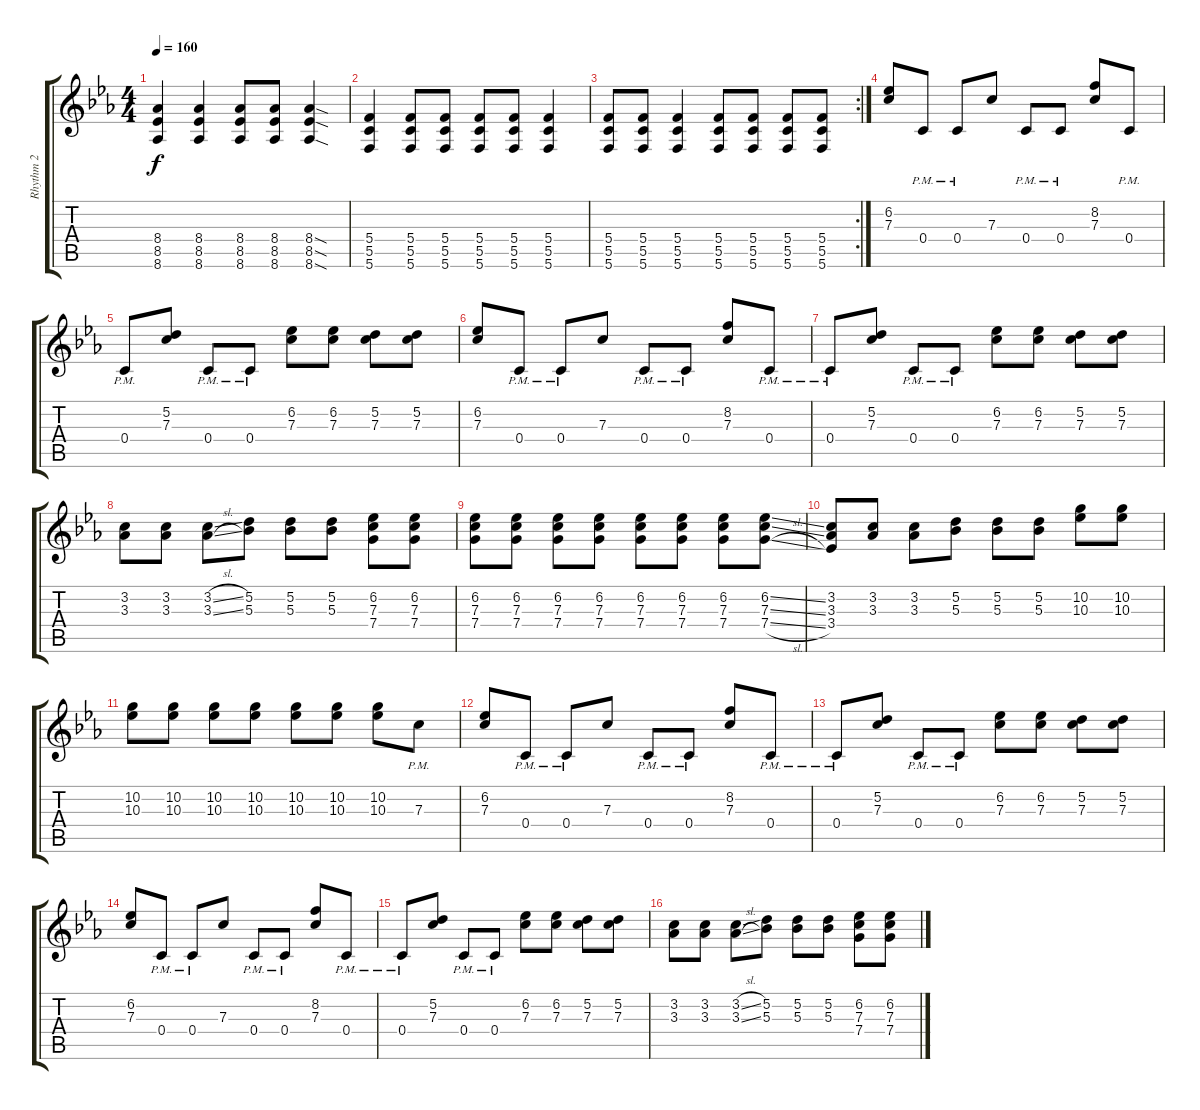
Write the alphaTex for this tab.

\track ("Rhythm 2" "Rhythm 2") {instrument distortionguitar}
\staff {score tabs}
\tuning (D4 A3 F3 C3 G2 C2) {hide}
\ts (4 4)
\tempo 160
\clef g2
\ks eb
(8.4{t} 8.5{t} 8.6{t}).4{dy f} (8.4 8.5 8.6).4 (8.4 8.5 8.6).8 (8.4 8.5 8.6).8 (8.4{sod} 8.5{sod} 8.6{sod}).4 |
(5.4 5.5 5.6).4 (5.4 5.5 5.6).8 (5.4 5.5 5.6).8 (5.4 5.5 5.6).8 (5.4 5.5 5.6).8 (5.4 5.5 5.6).4 |
\rc 2
(5.4 5.5 5.6).8 (5.4 5.5 5.6).8 (5.4 5.5 5.6).4 (5.4 5.5 5.6).8 (5.4 5.5 5.6).8 (5.4 5.5 5.6).8 (5.4 5.5 5.6).8 |
(6.2 7.3).8 0.4{pm}.8 0.4{pm}.8 7.3.8 0.4{pm}.8 0.4{pm}.8 (8.2 7.3).8 0.4{pm}.8 |
0.4{pm}.8 (5.2 7.3).8 0.4{pm}.8 0.4{pm}.8 (6.2 7.3).8 (6.2 7.3).8 (5.2 7.3).8 (5.2 7.3).8 |
(6.2 7.3).8 0.4{pm}.8 0.4{pm}.8 7.3.8 0.4{pm}.8 0.4{pm}.8 (8.2 7.3).8 0.4{pm}.8 |
0.4{pm}.8 (5.2 7.3).8 0.4{pm}.8 0.4{pm}.8 (6.2 7.3).8 (6.2 7.3).8 (5.2 7.3).8 (5.2 7.3).8 |
(3.2 3.3).8 (3.2 3.3).8 (3.2{sl} 3.3{sl}).8 (5.2 5.3).8 (5.2 5.3).8 (5.2 5.3).8 (6.2 7.3 7.4).8 (6.2 7.3 7.4).8 |
(6.2 7.3 7.4).8 (6.2 7.3 7.4).8 (6.2 7.3 7.4).8 (6.2 7.3 7.4).8 (6.2 7.3 7.4).8 (6.2 7.3 7.4).8 (6.2 7.3 7.4).8 (6.2{ss} 7.3{ss} 7.4{sl}).8 |
(3.2 3.3 3.4).8 (3.2 3.3).8 (3.2 3.3).8 (5.2 5.3).8 (5.2 5.3).8 (5.2 5.3).8 (10.2 10.3).8 (10.2 10.3).8 |
(10.2 10.3).8 (10.2 10.3).8 (10.2 10.3).8 (10.2 10.3).8 (10.2 10.3).8 (10.2 10.3).8 (10.2 10.3).8 7.3{pm}.8 |
(6.2 7.3).8 0.4{pm}.8 0.4{pm}.8 7.3.8 0.4{pm}.8 0.4{pm}.8 (8.2 7.3).8 0.4{pm}.8 |
0.4{pm}.8 (5.2 7.3).8 0.4{pm}.8 0.4{pm}.8 (6.2 7.3).8 (6.2 7.3).8 (5.2 7.3).8 (5.2 7.3).8 |
(6.2 7.3).8 0.4{pm}.8 0.4{pm}.8 7.3.8 0.4{pm}.8 0.4{pm}.8 (8.2 7.3).8 0.4{pm}.8 |
0.4{pm}.8 (5.2 7.3).8 0.4{pm}.8 0.4{pm}.8 (6.2 7.3).8 (6.2 7.3).8 (5.2 7.3).8 (5.2 7.3).8 |
(3.2 3.3).8 (3.2 3.3).8 (3.2{sl} 3.3{sl}).8 (5.2 5.3).8 (5.2 5.3).8 (5.2 5.3).8 (6.2 7.3 7.4).8 (6.2 7.3 7.4).8
